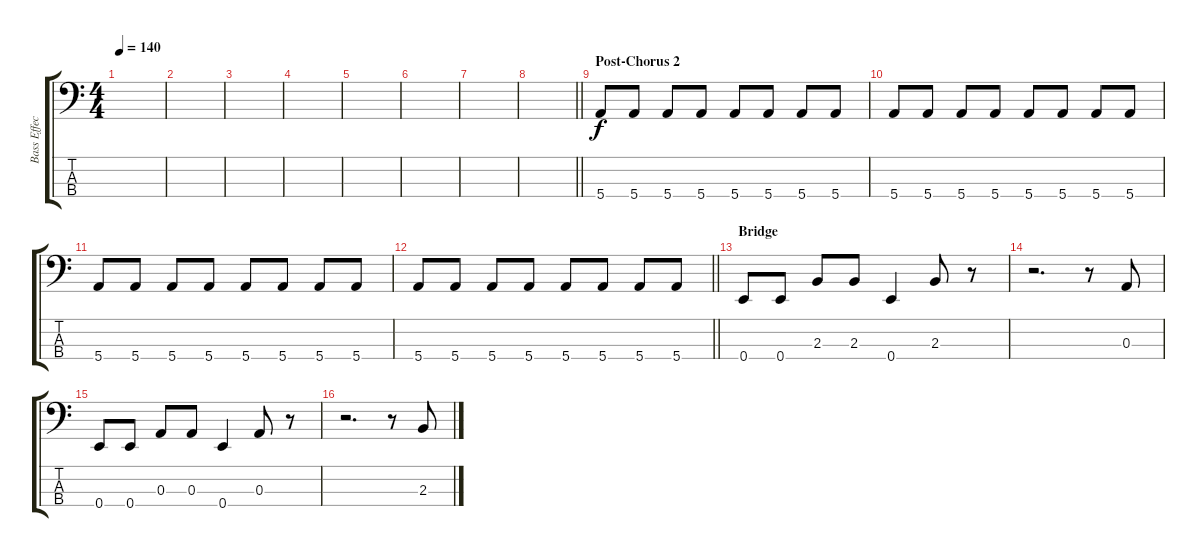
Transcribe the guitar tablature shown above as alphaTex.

\track ("Bass Effect" "Bass Effec") {instrument slapbass1}
\staff {score tabs}
\tuning (G2 D2 A1 E1) {hide}
\ts (4 4)
\tempo 140
\clef f4
\ks c
|
|
|
|
|
|
|
\barLineRight lightlight
|
\section ("" "Post-Chorus 2")
5.4.8 5.4.8 5.4.8 5.4.8 5.4.8 5.4.8 5.4.8 5.4.8 |
5.4.8 5.4.8 5.4.8 5.4.8 5.4.8 5.4.8 5.4.8 5.4.8 |
5.4.8 5.4.8 5.4.8 5.4.8 5.4.8 5.4.8 5.4.8 5.4.8 |
\barLineRight lightlight
5.4.8 5.4.8 5.4.8 5.4.8 5.4.8 5.4.8 5.4.8 5.4.8 |
\section ("" "Bridge")
0.4.8 0.4.8 2.3.8 2.3.8 0.4.4 2.3.8 r.8 |
r.2{d} r.8 0.3.8 |
0.4.8 0.4.8 0.3.8 0.3.8 0.4.4 0.3.8 r.8 |
r.2{d} r.8 2.3.8
